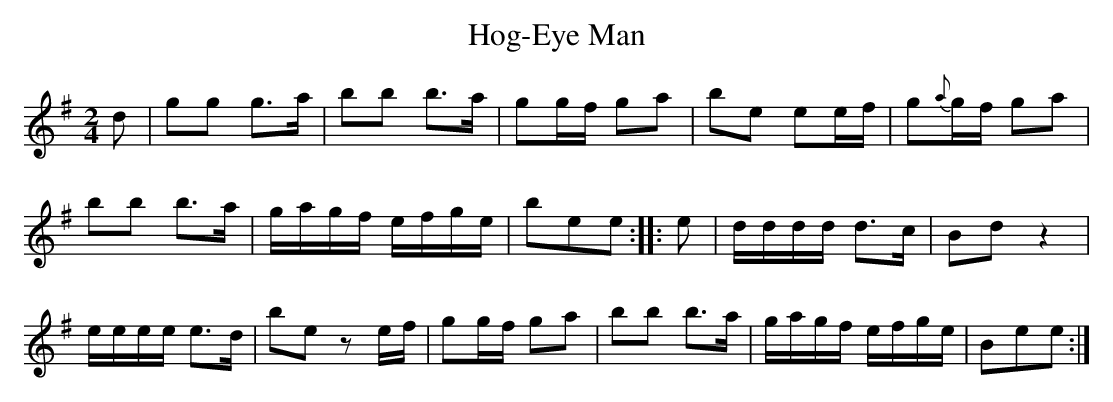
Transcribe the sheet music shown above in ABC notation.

X:1
T:Hog-Eye Man
M:2/4
L:1/8
Q:1/4=100
K:G
d|gg g>a|bb b>a|gg/f/ ga|be ee/f/|g{a}g/f/ ga|
bb b>a|g/a/g/f/ e/f/g/e/|bee::e|d/d/d/d/ d>c|Bd z2|
e/e/e/e/ e>d|be ze/f/|gg/f/ ga|bb b>a|g/a/g/f/ e/f/g/e/|Bee:|
